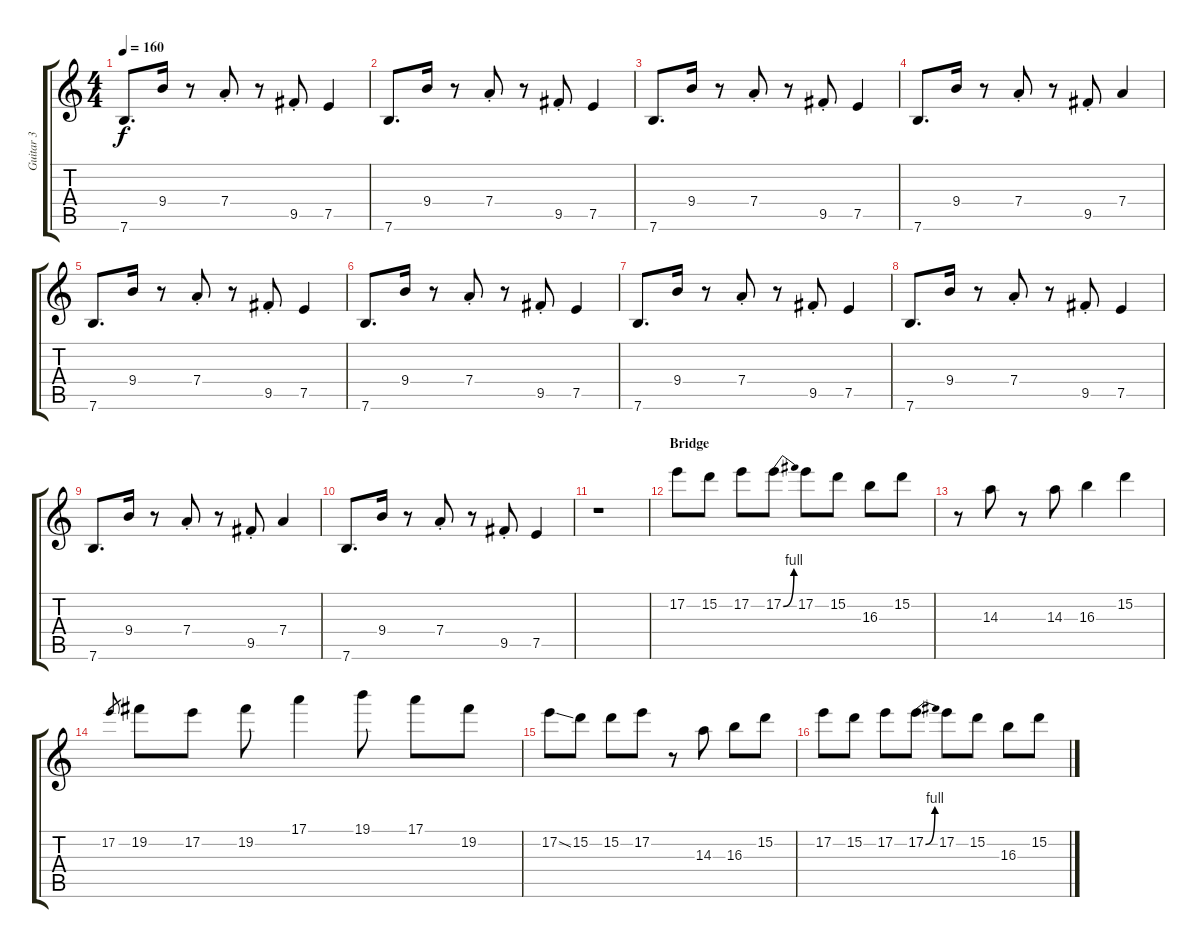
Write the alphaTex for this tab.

\track ("Guitar 3" "Guitar 3") {instrument overdrivenguitar}
\staff {score tabs}
\tuning (E4 B3 G3 D3 A2 E2) {hide}
\ts (4 4)
\tempo 160
\clef g2
\ks c
7.6.8{d dy f} 9.4.16 r.8 7.4{st}.8 r.8 9.5{st}.8 7.5.4 |
7.6.8{d} 9.4.16 r.8 7.4{st}.8 r.8 9.5{st}.8 7.5.4 |
7.6.8{d} 9.4.16 r.8 7.4{st}.8 r.8 9.5{st}.8 7.5.4 |
7.6.8{d} 9.4.16 r.8 7.4{st}.8 r.8 9.5{st}.8 7.4.4 |
7.6.8{d} 9.4.16 r.8 7.4{st}.8 r.8 9.5{st}.8 7.5.4 |
7.6.8{d} 9.4.16 r.8 7.4{st}.8 r.8 9.5{st}.8 7.5.4 |
7.6.8{d} 9.4.16 r.8 7.4{st}.8 r.8 9.5{st}.8 7.5.4 |
7.6.8{d} 9.4.16 r.8 7.4{st}.8 r.8 9.5{st}.8 7.5.4 |
7.6.8{d} 9.4.16 r.8 7.4{st}.8 r.8 9.5{st}.8 7.4.4 |
7.6.8{d} 9.4.16 r.8 7.4{st}.8 r.8 9.5{st}.8 7.5.4 |
r.1 |
\section ("" "Bridge")
17.2.8 15.2.8 17.2.8 17.2{be (bend 0 0 60 4)}.8 17.2.8 15.2.8 16.3.8 15.2.8 |
r.8 14.3.8 r.8 14.3.8 16.3.4 15.2.4 |
17.2.8{gr} 19.2.8 17.2.8 19.2.8 17.1.4 19.1.8 17.1.8 19.2.8 |
17.2{ss}.8 15.2.8 15.2.8 17.2.8 r.8 14.3.8 16.3.8 15.2.8 |
17.2.8 15.2.8 17.2.8 17.2{be (bend 0 0 60 4)}.8 17.2.8 15.2.8 16.3.8 15.2.8
